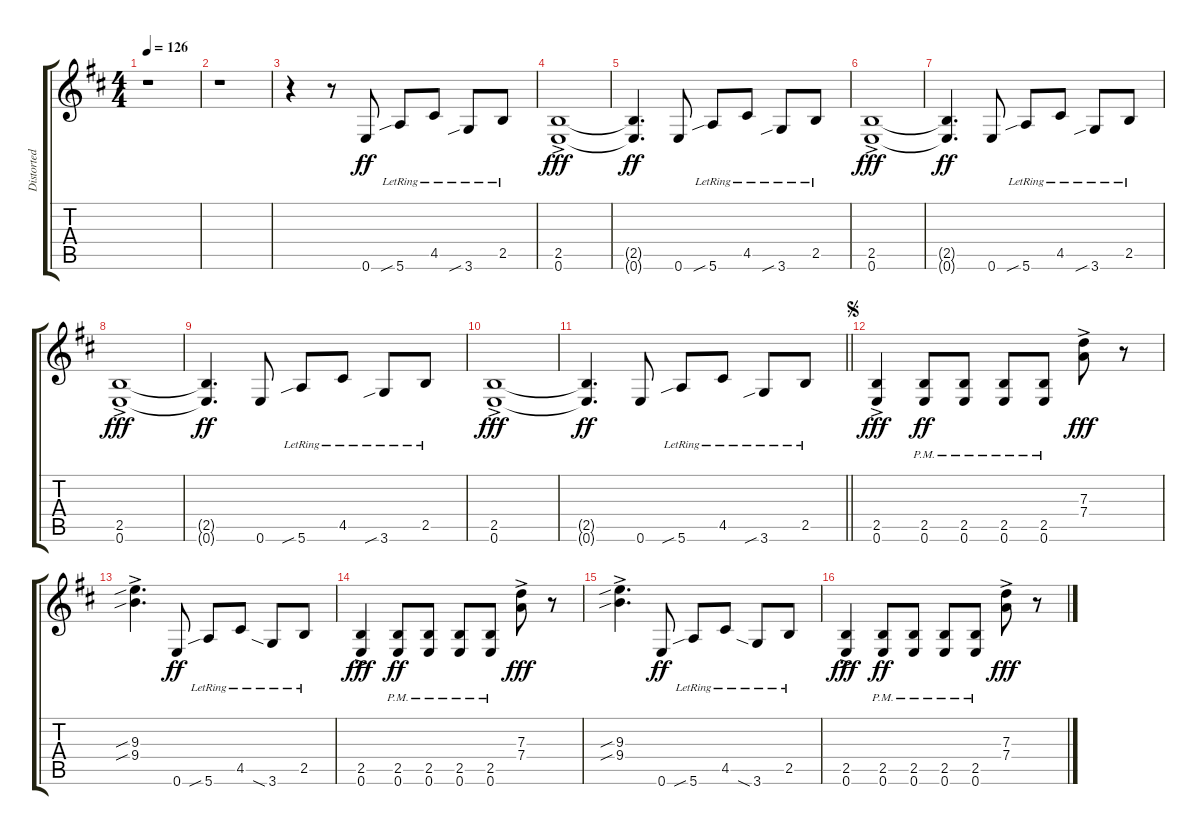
\track ("Distorted Guitar - Rhythm" "Distorted ") {instrument distortionguitar}
\staff {score tabs}
\tuning (E4 B3 G3 D3 A2 E2) {hide}
\ts (4 4)
\tempo 126
\clef g2
\ks d
r.1{dy ff instrument distortionguitar} |
r.1 |
r.4 r.8 0.6.8 5.6{sib lr}.8 4.5{lr}.8 3.6{sib lr}.8 2.5{lr}.8 |
(2.5{ac} 0.6{ac}).1{dy fff} |
(2.5{t} 0.6{t}).4{d dy ff} 0.6.8 5.6{sib lr}.8 4.5{lr}.8 3.6{sib lr}.8 2.5{lr}.8 |
(2.5{ac} 0.6{ac}).1{dy fff} |
(2.5{t} 0.6{t}).4{d dy ff} 0.6.8 5.6{sib lr}.8 4.5{lr}.8 3.6{sib lr}.8 2.5{lr}.8 |
(2.5{ac} 0.6{ac}).1{dy fff} |
(2.5{t} 0.6{t}).4{d dy ff} 0.6.8 5.6{sib lr}.8 4.5{lr}.8 3.6{sib lr}.8 2.5{lr}.8 |
(2.5{ac} 0.6{ac}).1{dy fff} |
\barLineRight lightlight
(2.5{t} 0.6{t}).4{d dy ff} 0.6.8 5.6{sib lr}.8 4.5{lr}.8 3.6{sib lr}.8 2.5{lr}.8 |
\jump segno
(2.5{ac} 0.6{ac}).4{dy fff} (2.5{pm} 0.6{pm}).8{dy ff} (2.5{pm} 0.6{pm}).8 (2.5{pm} 0.6{pm}).8 (2.5{pm} 0.6{pm}).8 (7.3{ac} 7.4{ac}).8{dy fff} r.8 |
(9.3{sib ac} 9.4{sib ac}).4{d} 0.6.8{dy ff} 5.6{sib lr}.8 4.5{lr}.8 3.6{sia lr}.8 2.5{lr}.8 |
(2.5{ac} 0.6{ac}).4{dy fff} (2.5{pm} 0.6{pm}).8{dy ff} (2.5{pm} 0.6{pm}).8 (2.5{pm} 0.6{pm}).8 (2.5{pm} 0.6{pm}).8 (7.3{ac} 7.4{ac}).8{dy fff} r.8 |
(9.3{sib ac} 9.4{sib ac}).4{d} 0.6.8{dy ff} 5.6{sib lr}.8 4.5{lr}.8 3.6{sia lr}.8 2.5{lr}.8 |
(2.5{ac} 0.6{ac}).4{dy fff} (2.5{pm} 0.6{pm}).8{dy ff} (2.5{pm} 0.6{pm}).8 (2.5{pm} 0.6{pm}).8 (2.5{pm} 0.6{pm}).8 (7.3{ac} 7.4{ac}).8{dy fff} r.8
